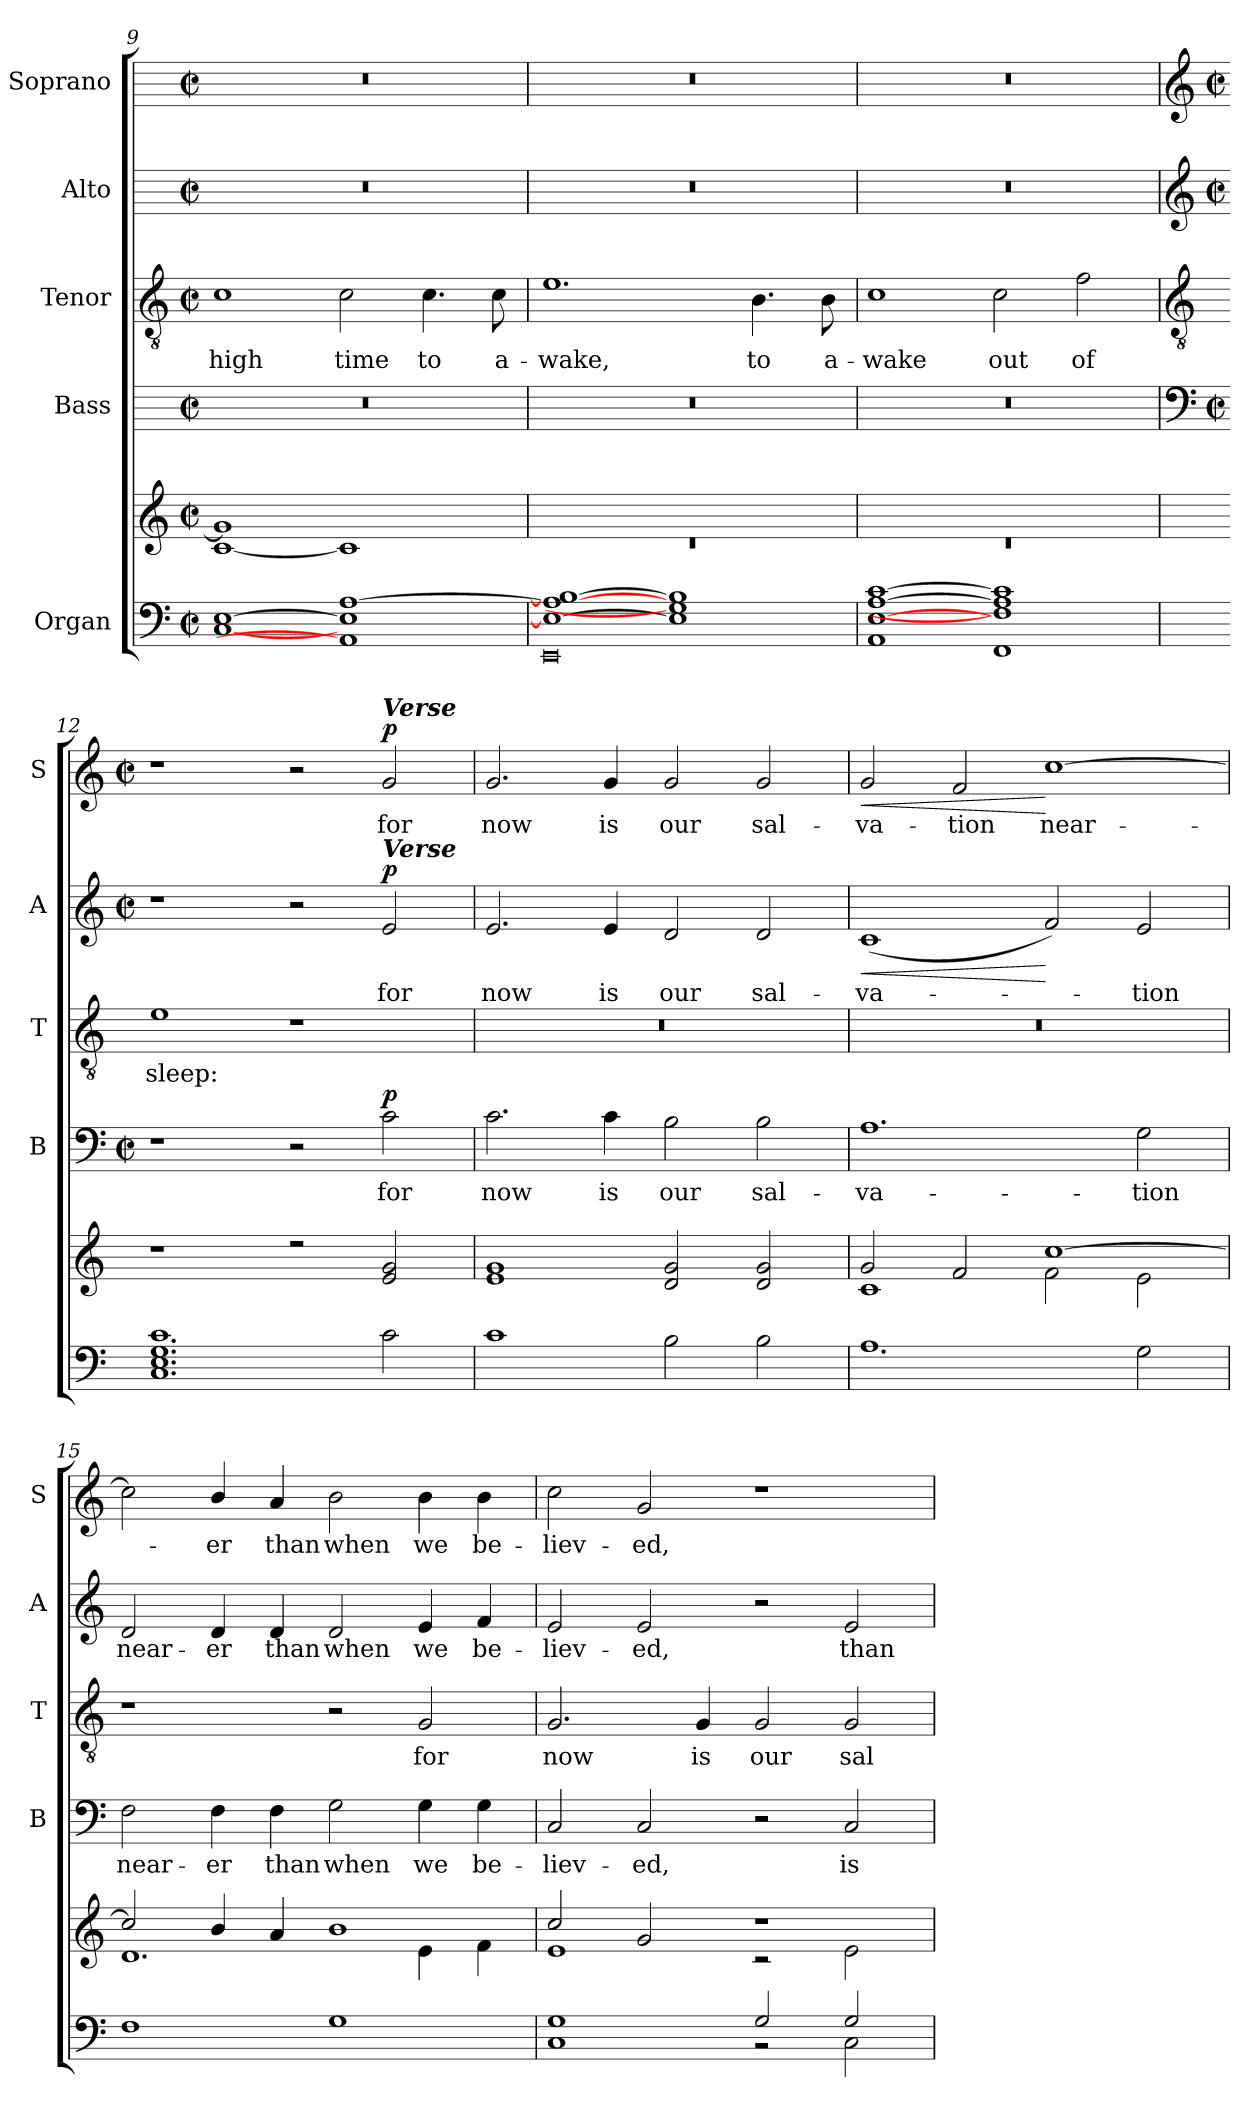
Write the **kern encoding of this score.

**kern	**kern	**kern	**text	**dynam	**kern	**text	**kern	**text	**dynam	**kern	**text	**dynam
*part5	*part5	*part4	*part4	*part4	*part3	*part3	*part2	*part2	*part2	*part1	*part1	*part1
*staff6	*staff5	*staff4	*staff4	*staff4	*staff3	*staff3	*staff2	*staff2	*staff2	*staff1	*staff1	*staff1
*I"Organ	*	*I"Bass	*	*	*I"Tenor	*	*I"Alto	*	*	*I"Soprano	*	*
*	*	*I'B	*	*	*I'T	*	*I'A	*	*	*I'S	*	*
*clefF4	*clefG2	*	*	*	*clefGv2	*	*	*	*	*	*	*
*k[]	*k[]	*	*	*	*k[]	*	*	*	*	*	*	*
*C:	*C:	*	*	*	*C:	*	*	*	*	*	*	*
*M4/2	*M4/2	*M4/2	*	*	*M4/2	*	*M4/2	*	*	*M4/2	*	*
*met(c|)	*met(c|)	*met(c|)	*	*	*met(c|)	*	*met(c|)	*	*	*met(c|)	*	*
=9	=9	=9	=9	=9	=9	=9	=9	=9	=9	=9	=9	=9
*^	*^	*	*	*	*	*	*	*	*	*	*	*
!	!	!	!	!	!	!	!	!LO:LY:b	!	!	!	!	!	!
1ryy	[1C\ [1E\	1g/]	[1c\	0r	.	.	1c	high	0r	.	.	0r	.	.
!	!	!	!	!	!	!	!	!LO:LY:b	!	!	!	!	!	!
[1A/	1AA\] 1E\]	1ryy	1c\]	.	.	.	2c	time	.	.	.	.	.	.
!	!	!	!	!	!	!	!	!LO:LY:b	!	!	!	!	!	!
.	.	.	.	.	.	.	4.c	to	.	.	.	.	.	.
!	!	!	!	!	!	!	!	!LO:LY:b	!	!	!	!	!	!
.	.	.	.	.	.	.	8c	a-	.	.	.	.	.	.
=10	=10	=10	=10	=10	=10	=10	=10	=10	=10	=10	=10	=10	=10	=10
!	!	!	!	!	!	!	!	!LO:LY:b	!	!	!	!	!	!
1E/_ 1A/_ 1B/_	0EE\	0ryy	0r	0r	.	.	1.e	-wake,	0r	.	.	0r	.	.
1E/] 1G#/] 1B/]	.	.	.	.	.	.	.	.	.	.	.	.	.	.
!	!	!	!	!	!	!	!	!LO:LY:b	!	!	!	!	!	!
.	.	.	.	.	.	.	4.B	to	.	.	.	.	.	.
!	!	!	!	!	!	!	!	!LO:LY:b	!	!	!	!	!	!
.	.	.	.	.	.	.	8B	a-	.	.	.	.	.	.
=11	=11	=11	=11	=11	=11	=11	=11	=11	=11	=11	=11	=11	=11	=11
!	!	!	!	!	!	!	!	!LO:LY:b	!	!	!	!	!	!
[1E/ [1A/ [1c/	1AA\	0ryy	0r	0r	.	.	1c	-wake	0r	.	.	0r	.	.
!	!	!	!	!	!	!	!	!LO:LY:b	!	!	!	!	!	!
1F/] 1A/] 1c/]	1FF\	.	.	.	.	.	2c	out	.	.	.	.	.	.
!	!	!	!	!	!	!	!	!LO:LY:b	!	!	!	!	!	!
.	.	.	.	.	.	.	2f	of	.	.	.	.	.	.
!!LO:LB:g=z
=12	=12	=12	=12	=12	=12	=12	=12	=12	=12	=12	=12	=12	=12	=12
*	*	*	*	*clefF4	*	*	*clefGv2	*	*clefG2	*	*	*clefG2	*	*
*	*	*	*	*k[]	*	*	*	*	*k[]	*	*	*k[]	*	*
*	*	*	*	*C:	*	*	*	*	*C:	*	*	*C:	*	*
*	*	*	*	*M4/2	*	*	*	*	*M4/2	*	*	*M4/2	*	*
*	*	*	*	*met(c|)	*	*	*	*	*met(c|)	*	*	*met(c|)	*	*
!	!	!	!	!	!	!	!	!LO:LY:b	!	!	!	!	!	!
0ryy	1.C\ 1.E\ 1.G\ 1.c\	1r	0ryy	1r	.	.	1e	sleep:	1r	.	.	1r	.	.
.	.	2r	.	2r	.	.	1r	.	2r	.	.	2r	.	.
!	!	!	!	!	!	!	!	!	!	!	!	!LO:TX:a:Bi:t=Verse	!	!
!	!	!	!	!	!	!	!	!	!LO:TX:a:Bi:t=Verse	!	!	!	!	!
!	!	!	!	!	!LO:LY:b	!LO:DY:b	!	!	!	!LO:LY:b	!LO:DY:b	!	!LO:LY:b	!LO:DY:b
.	2c\	2e/ 2g/	.	2c	for	p	.	.	2e	for	p	2g	for	p
=13	=13	=13	=13	=13	=13	=13	=13	=13	=13	=13	=13	=13	=13	=13
!	!	!	!	!	!LO:LY:b	!	!	!	!	!LO:LY:b	!	!	!LO:LY:b	!
0ryy	1c\	1e/ 1g/	0ryy	2.c	now	.	0r	.	2.e	now	.	2.g	now	.
!	!	!	!	!	!LO:LY:b	!	!	!	!	!LO:LY:b	!	!	!LO:LY:b	!
.	.	.	.	4c	is	.	.	.	4e	is	.	4g	is	.
!	!	!	!	!	!LO:LY:b	!	!	!	!	!LO:LY:b	!	!	!LO:LY:b	!
.	2B\	2d/ 2g/	.	2B	our	.	.	.	2d	our	.	2g	our	.
!	!	!	!	!	!LO:LY:b	!	!	!	!	!LO:LY:b	!	!	!LO:LY:b	!
.	2B\	2d/ 2g/	.	2B	sal-	.	.	.	2d	sal-	.	2g	sal-	.
=14	=14	=14	=14	=14	=14	=14	=14	=14	=14	=14	=14	=14	=14	=14
!	!	!	!	!	!LO:LY:b	!	!	!	!	!LO:LY:b	!LO:HP:b	!	!LO:LY:b	!LO:HP:b
0ryy	1.A\	2g/	1c\	1.A	-va-	.	0r	.	(<1c	-va-	<	2g	-va-	<
!	!	!	!	!	!	!	!	!	!	!	!	!	!LO:LY:b	!
.	.	2f/	.	.	.	.	.	.	.	.	.	2f	-tion	.
!	!	!	!	!	!	!	!	!	!	!	!	!	!LO:LY:b	!
.	.	[1cc/	2f\	.	.	.	.	.	2f)	.	[	[1cc	near-	[
!	!	!	!	!	!LO:LY:b	!	!	!	!	!LO:LY:b	!	!	!	!
.	2G\	.	2e\	2G	-tion	.	.	.	2e	tion	.	.	.	.
=15	=15	=15	=15	=15	=15	=15	=15	=15	=15	=15	=15	=15	=15	=15
!	!	!	!	!	!LO:LY:b	!	!	!	!	!LO:LY:b	!	!	!	!
0ryy	1F\	2cc/]	1.d\	2F	near-	.	1r	.	2d	near-	.	2cc]	.	.
!	!	!	!	!	!LO:LY:b	!	!	!	!	!LO:LY:b	!	!	!LO:LY:b	!
.	.	4b/	.	4F	-er	.	.	.	4d	-er	.	4b/	er	.
!	!	!	!	!	!LO:LY:b	!	!	!	!	!LO:LY:b	!	!	!LO:LY:b	!
.	.	4a/	.	4F	than	.	.	.	4d	than	.	4a	than	.
!	!	!	!	!	!LO:LY:b	!	!	!	!	!LO:LY:b	!	!	!LO:LY:b	!
.	1G\	1b/	.	2G	when	.	2r	.	2d	when	.	2b	when	.
!	!	!	!	!	!LO:LY:b	!	!	!LO:LY:b	!	!LO:LY:b	!	!	!LO:LY:b	!
.	.	.	4e\	4G	we	.	2G	for	4e	we	.	4b	we	.
!	!	!	!	!	!LO:LY:b	!	!	!	!	!LO:LY:b	!	!	!LO:LY:b	!
.	.	.	4f\	4G	be-	.	.	.	4f	be-	.	4b	be-	.
=16	=16	=16	=16	=16	=16	=16	=16	=16	=16	=16	=16	=16	=16	=16
!	!	!	!	!	!LO:LY:b	!	!	!LO:LY:b	!	!LO:LY:b	!	!	!LO:LY:b	!
1G/	1C\	2cc/	1e\	2C	-liev-	.	2.G	now	2e	-liev-	.	2cc	-liev-	.
!	!	!	!	!	!LO:LY:b	!	!	!	!	!LO:LY:b	!	!	!LO:LY:b	!
.	.	2g/	.	2C	-ed,	.	.	.	2e	-ed,	.	2g	-ed,	.
!	!	!	!	!	!	!	!	!LO:LY:b	!	!	!	!	!	!
.	.	.	.	.	.	.	4G	is	.	.	.	.	.	.
!	!	!	!	!	!	!	!	!LO:LY:b	!	!	!	!	!	!
2G/	2r	1r	2r	2r	.	.	2G	our	2r	.	.	1r	.	.
!	!	!	!	!	!LO:LY:b	!	!	!LO:LY:b	!	!LO:LY:b	!	!	!	!
2G/	2C\	.	2e\	2C	is	.	2G	sal-	2e	than	.	.	.	.
*v	*v	*	*	*	*	*	*	*	*	*	*	*	*	*
*	*v	*v	*	*	*	*	*	*	*	*	*	*	*
=	=	=	=	=	=	=	=	=	=	=	=	=
*-	*-	*-	*-	*-	*-	*-	*-	*-	*-	*-	*-	*-
